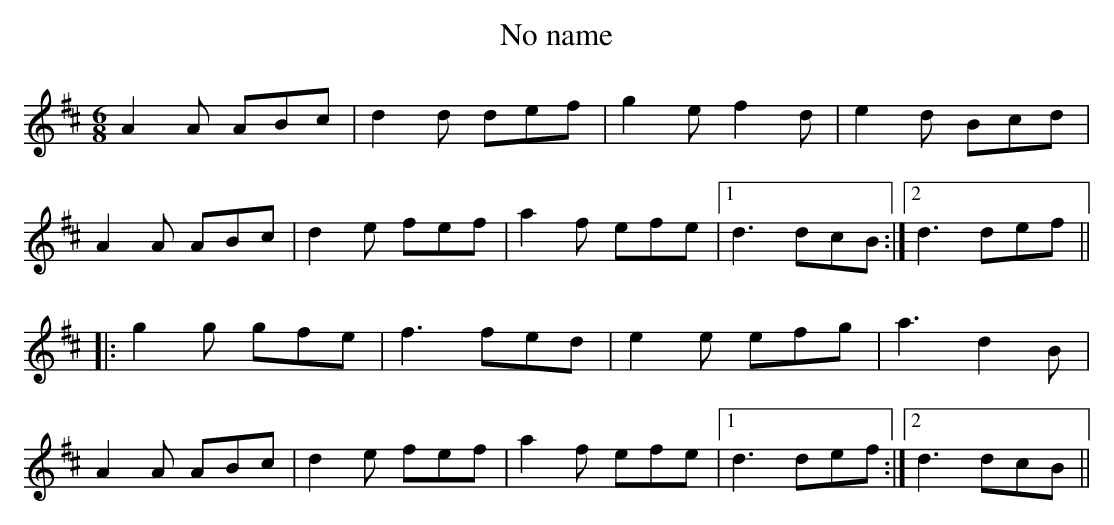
X:1
T:No name
M:6/8
L:1/8
K:D
A2A ABc | d2d def | g2e f2d | e2d Bcd |
A2A ABc | d2e fef | a2f efe |1 d3 dcB :|2 d3 def ||
|: g2g gfe | f3 fed | e2e efg | a3 d2B |
A2A ABc | d2e fef | a2f efe |1 d3 def :|2 d3 dcB ||
